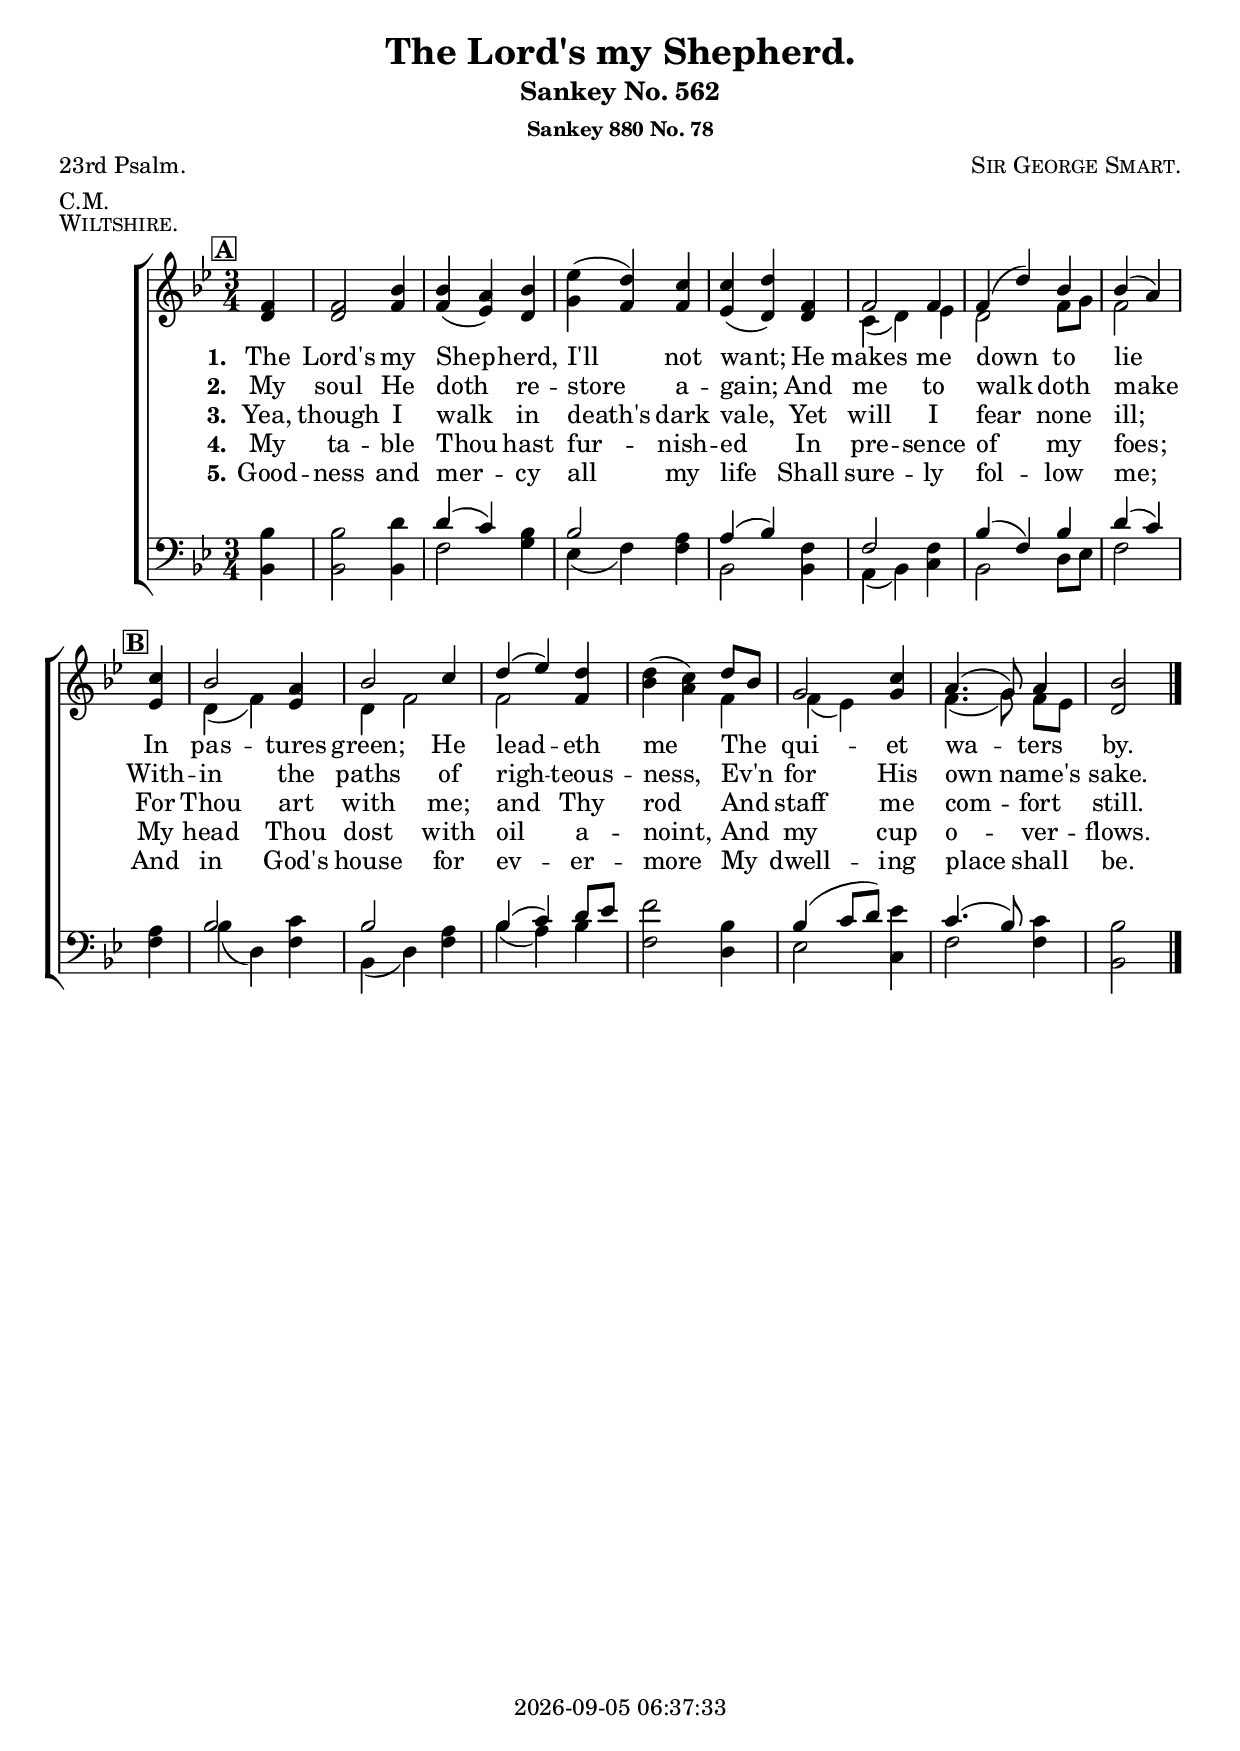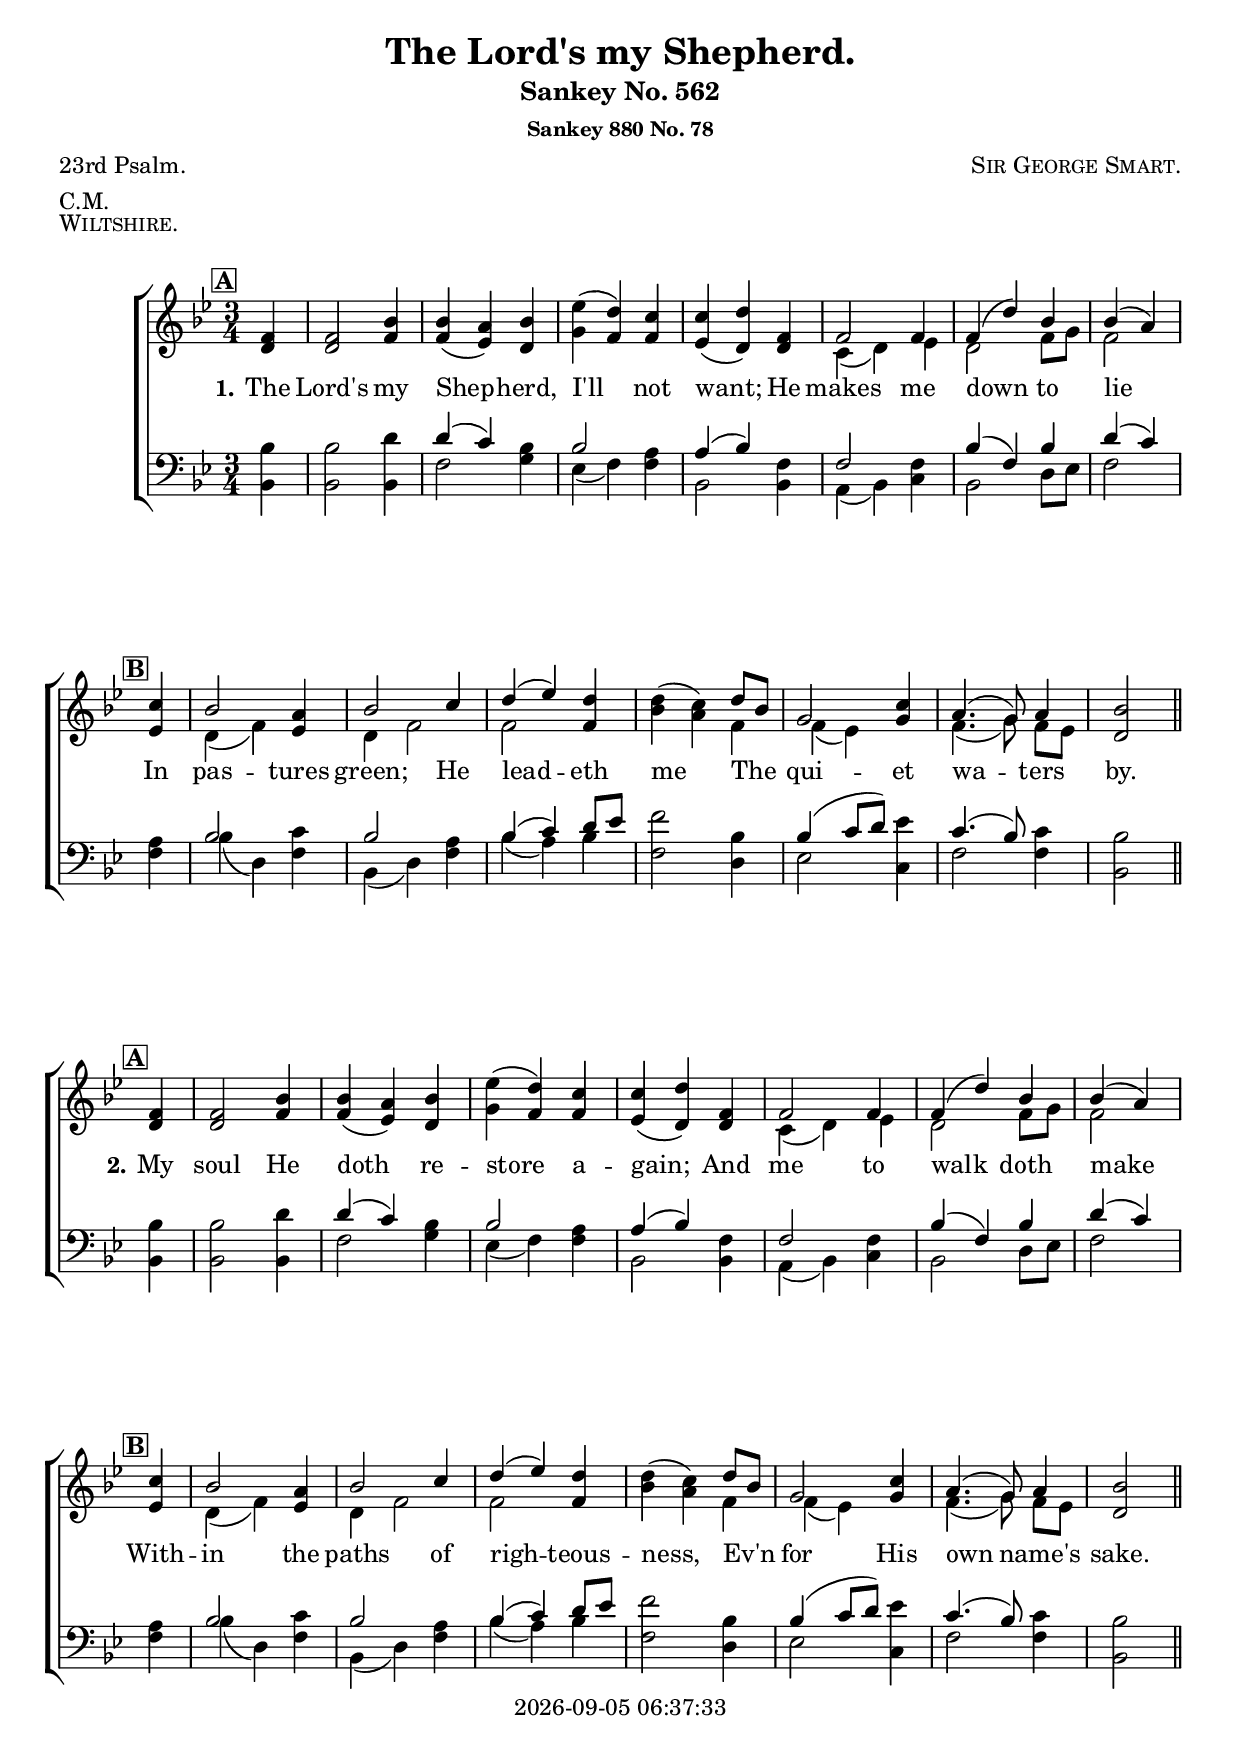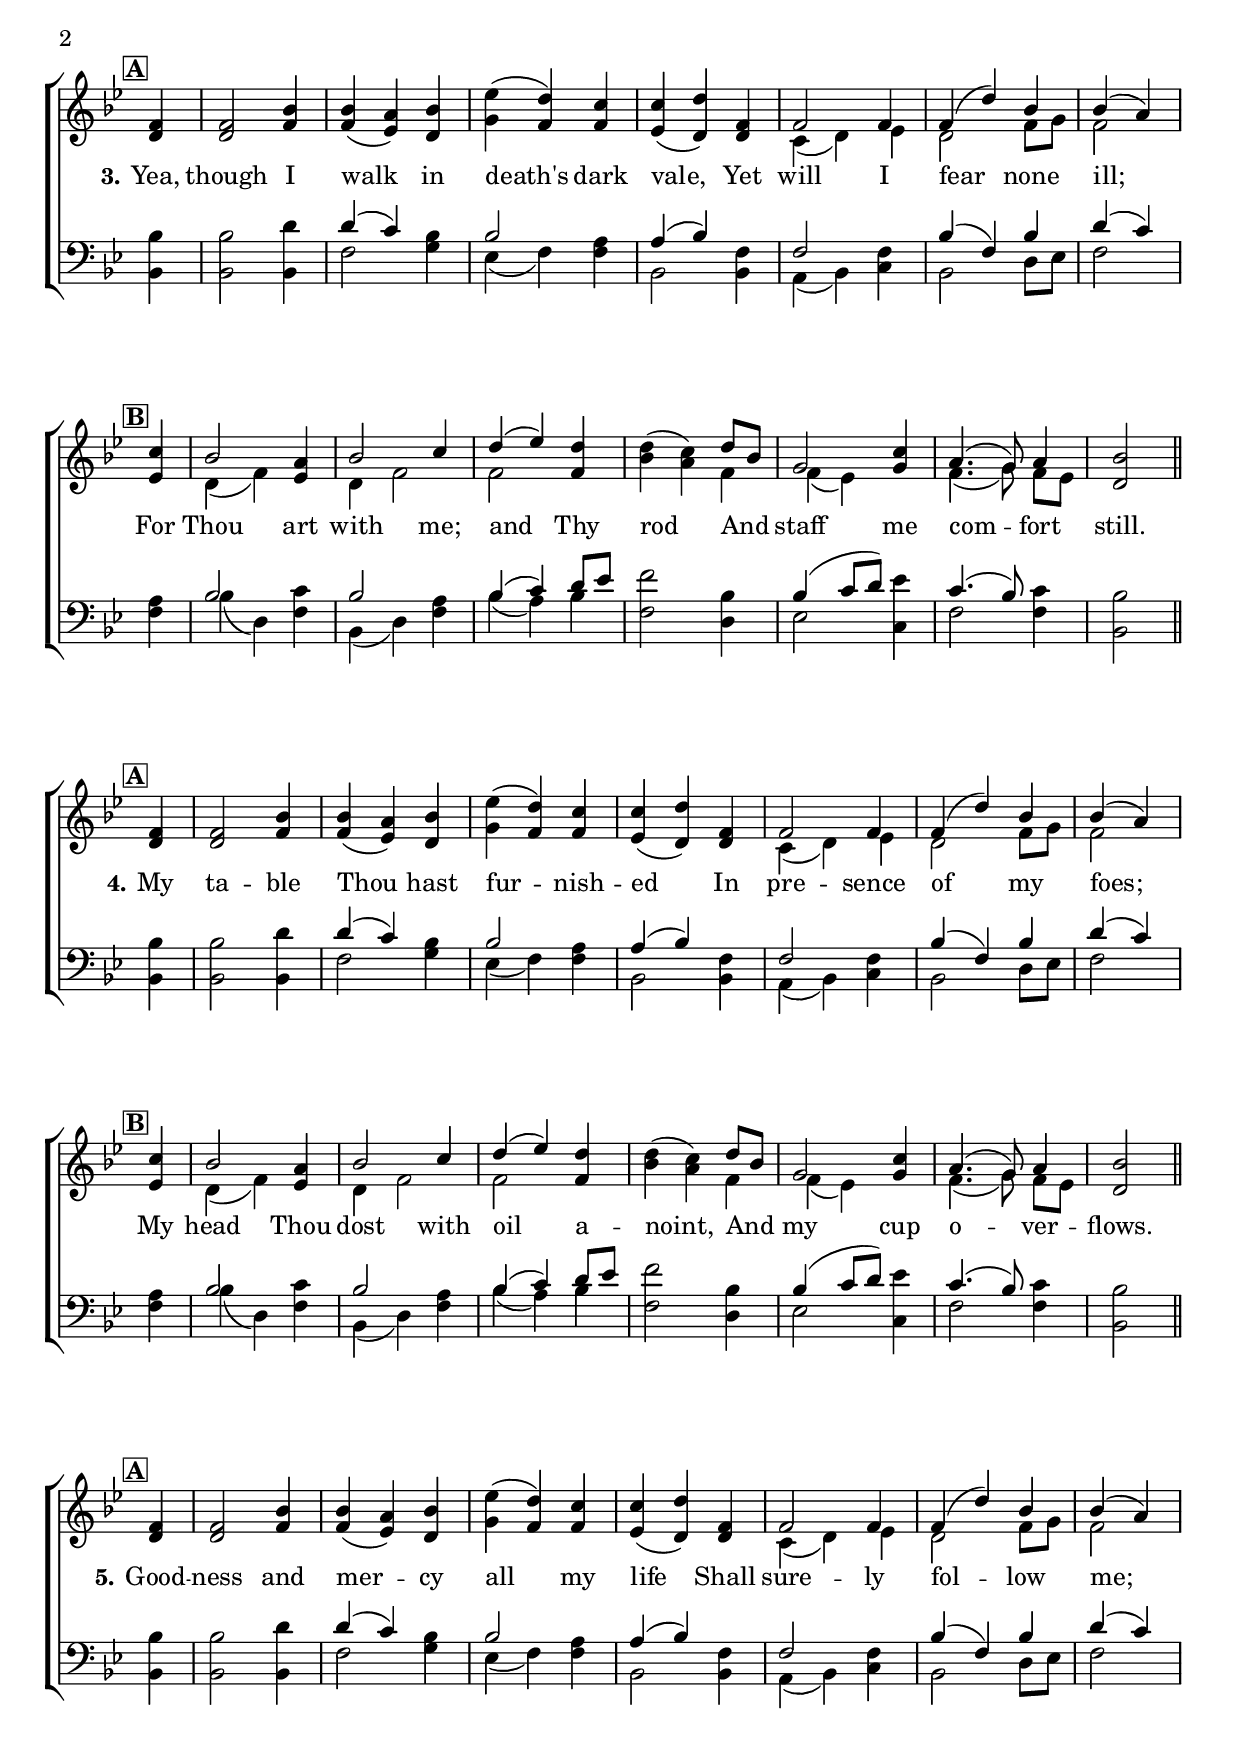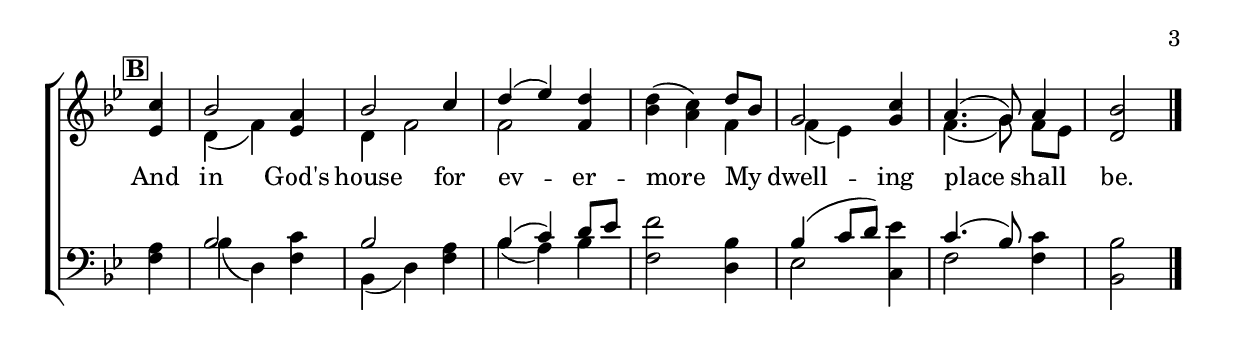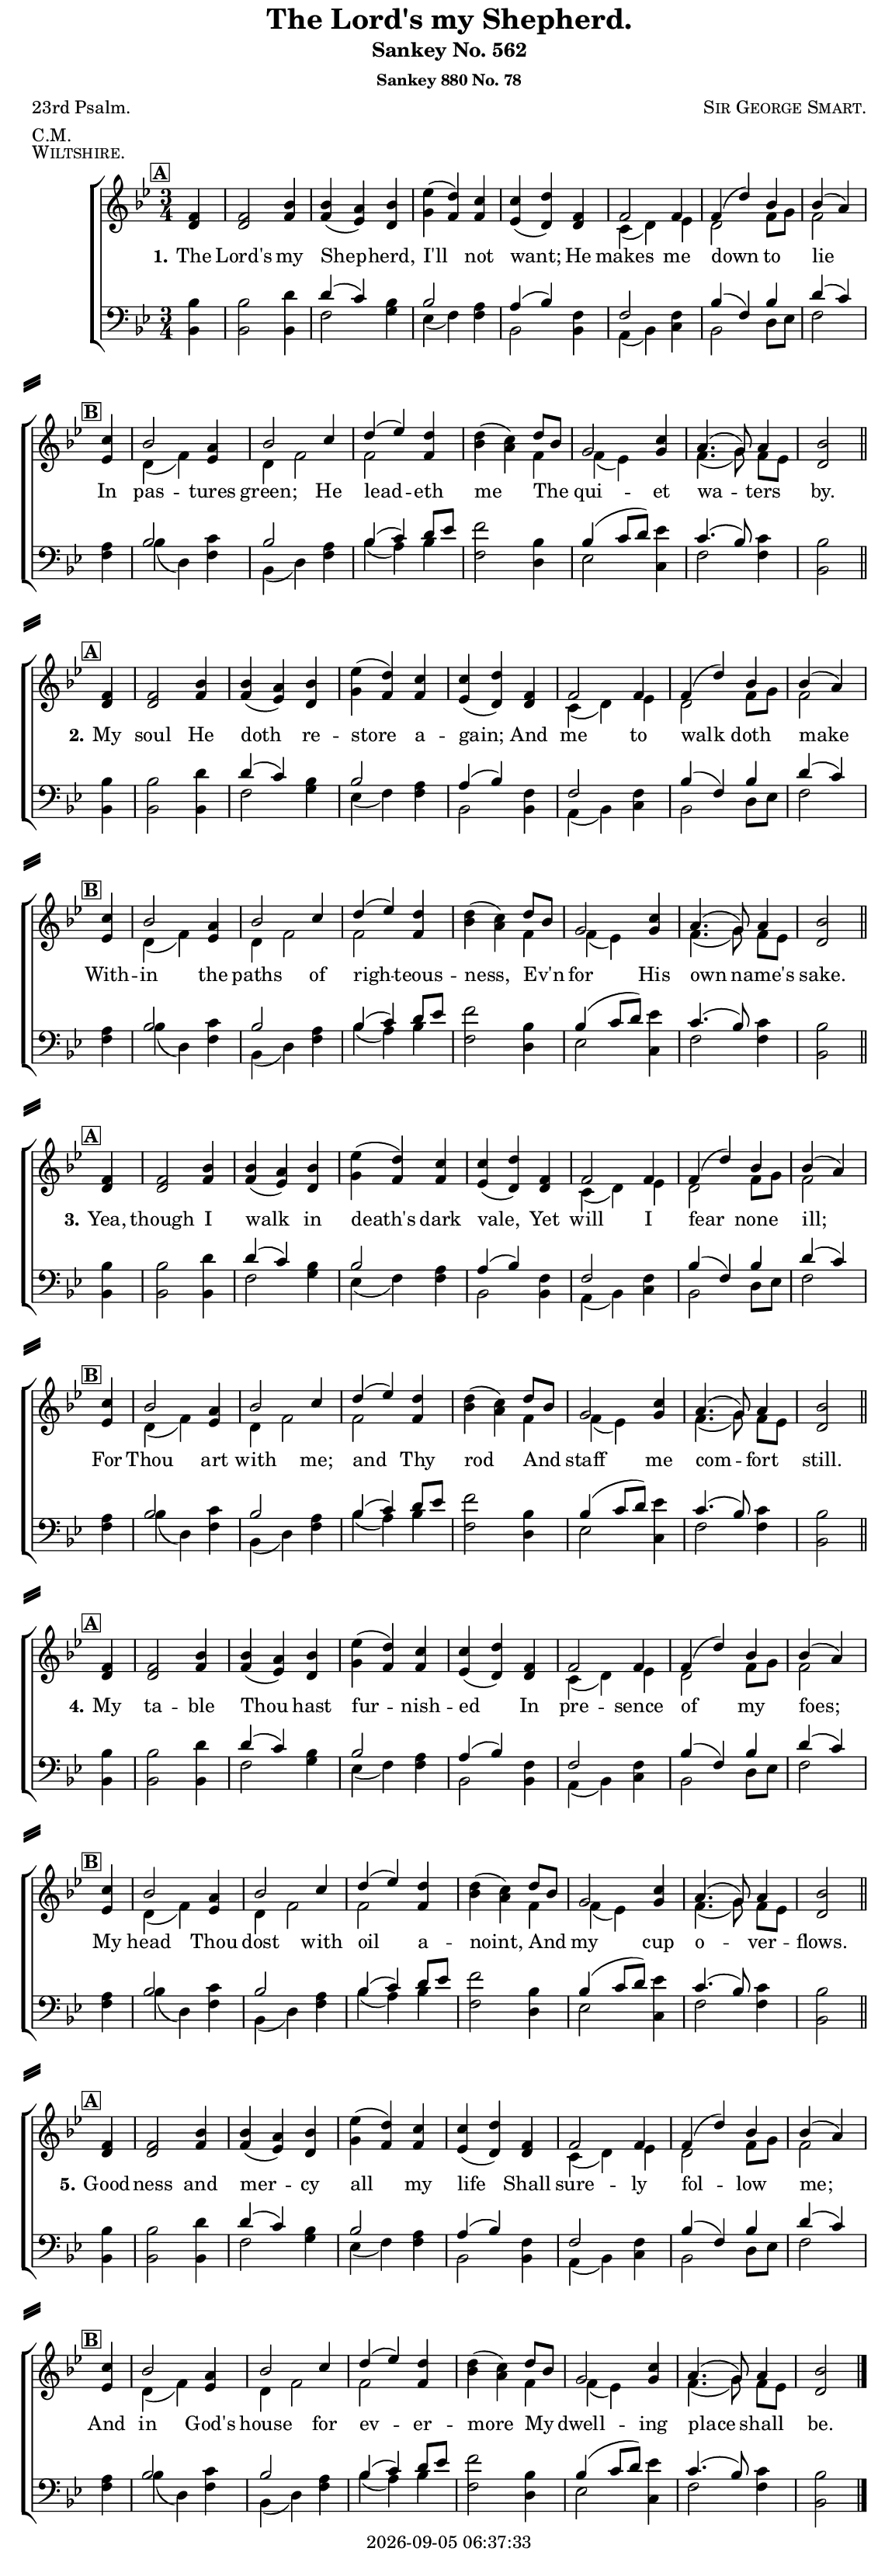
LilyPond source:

\version "2.22.1"

\include "articulate.ly"

today = #(strftime "%Y-%m-%d %H:%M:%S" (localtime (current-time)))

\header {
% centered at top
%  dedication  = "dedication"
  title       = "The Lord's my Shepherd."
  subtitle    = "Sankey No. 562"
  subsubtitle = "Sankey 880 No. 78"
%  instrument  = "instrument"
  
% arrangement of following lines:
%
%  poet    composer
%  meter   arranger
%  piece       opus

  composer    = \markup\smallCaps "Sir George Smart."
%  arranger    = "arranger"
%  opus        = "opus"

  poet        = \markup "23rd Psalm."
  meter       = \markup\smallCaps "C.M."
  piece       = \markup\smallCaps "Wiltshire."

% centered at bottom
% tagline     = "tagline" % default lilypond version
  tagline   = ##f
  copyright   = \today
}

global = {
  \key bes \major
  \time 3/4
  \partial 4
}

RehearsalTrack = {
% \set Score.currentBarNumber = #5
  \textMark \markup { \box \bold "A" } s4 s2.*6 s2
  \textMark \markup { \box \bold "B" } s4 s2.*6 s2
}

TempoTrack = {
  \set Score.tempoHideNote = ##t
  \tempo 4=120
}

nl = { \bar "||" \break }

soprano = \relative {
  \autoBeamOff
  f'4 | 2 bes4 | 4(a) bes | ees(d) c | c(d) f, | 2 4 | f(d') bes | 4(a) \bar "|" \break
  c4 | bes2 a4 | bes2 c4 | d(ees) d | d(c) d8[bes] | g2 c4 | a4.(g8) a4 | bes2
}

alto = \relative {
  \autoBeamOff
  d'4 | 2 f4 | f(ees) d | g(f) f | ees(d) d | c(d) ees | d2 f8[g] | f2
  ees4 | d(f) ees | d f2 | 2 4 | bes(a) f | f(ees) g | f4.(g8) f[ees] | d2
}

tenor = \relative {
  \autoBeamOff
  bes4 | 2 d4 | d(c) bes | 2 a4 | a(bes) f | 2 4 | bes(f) bes | d(c)
  a4 | bes2 c4 | bes2 a4 | bes(c) d8[ees] | f2 bes,4 | 4(c8[d]) ees4 | c4.(bes8) c4 | bes2
}

bass = \relative {
  \autoBeamOff
  bes,4 | 2 4 | f'2 g4 | ees(f) f | bes,2 4 | a(bes) c | bes2 d8[ees] | f2
  f4 | bes(d,) f | bes,(d) f | bes(a) bes | f2 d4 | ees2 c4 | f2 4 | bes,2
}

nom  = {   \set ignoreMelismata = ##t }
yesm = { \unset ignoreMelismata       }

chorus = \lyricmode {
}

chorusMen = \lyricmode {
}

verses = 5

wordsOne = \lyricmode {
  \set stanza = "1."
  The Lord's my Shep -- herd, I'll not want;
  He makes me down to lie
  In pas -- tures green; He lead -- eth me
  The qui -- et wa -- ters by.
}
  
wordsTwo = \lyricmode {
  \set stanza = "2."
  My soul He doth re -- store a -- gain;
  And me to walk doth make
  With -- in the paths of righ -- teous -- ness,
  Ev'n for His own name's sake.
}
  
wordsThree = \lyricmode {
  \set stanza = "3."
  Yea, though I walk in death's dark vale,
  Yet will I fear none ill;
  For Thou art with me; and Thy rod
  And staff me com -- fort still.
}
  
wordsFour = \lyricmode {
  \set stanza = "4."
  My ta -- ble Thou hast fur -- nish -- ed
  In pre -- sence of my foes;
  My head Thou dost with oil a -- noint,
  And my cup o -- ver -- flows.
}
  
wordsFive = \lyricmode {
  \set stanza = "5."
  Good -- ness and mer -- cy all my life
  Shall sure -- ly fol -- low me;
  And in God's house for ev -- er -- more
  My dwell -- ing place shall be.
}
  
wordsMidi = \lyricmode {
  \set stanza = "1."
  "The " "Lord's " "my " Shep "herd, " "I'll " "not " "want; "
  "\nHe " "makes " "me " "down " "to " "lie "
  "\nIn " pas "tures " "green; " "He " lead "eth " "me "
  "\nThe " qui "et " wa "ters " "by.\n"

  \set stanza = "2."
  "\nMy " "soul " "He " "doth " re "store " a "gain; "
  "\nAnd " "me " "to " "walk " "doth " "make "
  "\nWith" "in " "the " "paths " "of " righ teous "ness, "
  "\nEv'n " "for " "His " "own " "name's " "sake.\n"

  \set stanza = "3."
  "\nYea, " "though " "I " "walk " "in " "death's " "dark " "vale, "
  "\nYet " "will " "I " "fear " "none " "ill; "
  "\nFor " "Thou " "art " "with " "me; " "and " "Thy " "rod "
  "\nAnd " "staff " "me " com "fort " "still.\n"

  \set stanza = "4."
  "\nMy " ta "ble " "Thou " "hast " fur nish "ed "
  "\nIn " pre "sence " "of " "my " "foes; "
  "\nMy " "head " "Thou " "dost " "with " "oil " a "noint, "
  "\nAnd " "my " "cup " o ver "flows.\n"

  \set stanza = "5."
  "\nGood" "ness " "and " mer "cy " "all " "my " "life "
  "\nShall " sure "ly " fol "low " "me; "
  "\nAnd " "in " "God's " "house " "for " ev er "more "
  "\nMy " dwell "ing " "place " "shall " "be. "
}

wordsMidiMen = \lyricmode {
}

\book {
  \bookOutputSuffix "midi"
  \score {
%    \articulate
        \new ChoirStaff <<
                                % Soprano staff
          \new Staff = soprano
          <<
            \new Voice { \repeat unfold \verses \TempoTrack     }
            \new Voice { \global \repeat unfold \verses \soprano \bar "|." }
            \addlyrics \wordsMidi
          >>
                                % Alto staff
          \new Staff = alto
          <<
            \new Voice { \global \repeat unfold \verses { \alto \nl } \bar "|." }
          >>
                                % Tenor staff
          \new Staff = tenor
          <<
            \clef "treble_8"
            \new Voice { \global \repeat unfold \verses \tenor }
            \addlyrics \wordsMidiMen
          >>
                                % Bass staff
          \new Staff = bass
          <<
            \clef "bass"
            \new Voice { \global \repeat unfold \verses \bass }
          >>
        >>
    \midi {}
  }
}

\book {
  \bookOutputSuffix "repeat"
  \score {
        \new ChoirStaff <<
                                  % Joint soprano/alto staff
          \new Staff = women \with { printPartCombineTexts = ##f }
          <<
            \new Voice \RehearsalTrack
            \new Voice \TempoTrack
            \new NullVoice = "aligner" \soprano
            \new Voice \partCombine #'(2 . 88) { \global \soprano \bar "|." } { \global \alto }
            \new Lyrics \lyricsto "aligner" { \wordsOne \chorus }
            \new Lyrics \lyricsto "aligner"   \wordsTwo
            \new Lyrics \lyricsto "aligner"   \wordsThree
            \new Lyrics \lyricsto "aligner"   \wordsFour
            \new Lyrics \lyricsto "aligner"   \wordsFive
          >>
                                  % Joint tenor/bass staff
          \new Staff = men \with { printPartCombineTexts = ##f }
          <<
            \clef "bass"
            \new Voice \partCombine #'(2 . 88) { \global \tenor } { \global \bass }
            \new NullVoice = alignerT { \tenor }
          >>
          \new Lyrics \with {alignAboveContext = men} \lyricsto alignerT \chorusMen
        >>
    \layout {
      #(layout-set-staff-size 20)
      indent = 1.5\cm
      \pointAndClickOff
      \context {
        \Staff \RemoveAllEmptyStaves
      }
    }
  }
}

singlescore = {
        \new ChoirStaff <<
                                  % Joint soprano/alto staff
          \new Staff = women \with { printPartCombineTexts = ##f }
          <<
            \new Voice { \repeat unfold \verses \RehearsalTrack }
            \new Voice { \repeat unfold \verses \TempoTrack }
            \new NullVoice = "aligner" { \repeat unfold \verses \soprano }
            \new Voice \partCombine #'(2 . 88) { \global \repeat unfold \verses \soprano \bar "|." }
                                    { \global \repeat unfold \verses { \alto \nl } \bar "|." }
            \new Lyrics \lyricsto "aligner" { \wordsOne   \chorus
                                              \wordsTwo   \chorus
                                              \wordsThree \chorus
                                              \wordsFour  \chorus
                                              \wordsFive  \chorus
                                            }
          >>
                                  % Joint tenor/bass staff
          \new Staff = men \with { printPartCombineTexts = ##f }
          <<
            \clef "bass"
            \new Voice \partCombine #'(2 . 88) { \global \repeat unfold \verses \tenor }
                                    { \global \repeat unfold \verses \bass }
            \new NullVoice = alignerT { \repeat unfold \verses \tenor }
          >>
          \new Lyrics \with {alignAboveContext = men} \lyricsto alignerT { \repeat unfold \verses \chorusMen }
        >>
}

\book {
  \bookOutputSuffix "single"
  \score {
    \singlescore
    \layout {
      #(layout-set-staff-size 20)
      indent = 1.5\cm
      \pointAndClickOff
      \context {
        \Staff \RemoveAllEmptyStaves
      }
    }
  }
}

\book {
  \bookOutputSuffix "singlepage"
  \paper {
    top-margin = 0
    left-margin = 7
    right-margin = 1
    paper-width = 190\mm
    page-breaking = #ly:one-page-breaking
    system-system-spacing.basic-distance = #15
    system-separator-markup = \slashSeparator
  }
  \score {
    \singlescore
    \layout {
      #(layout-set-staff-size 20)
      indent = 1.5\cm
      \pointAndClickOff
      \context {
        \Staff \RemoveAllEmptyStaves
      }
    }
  }
}
